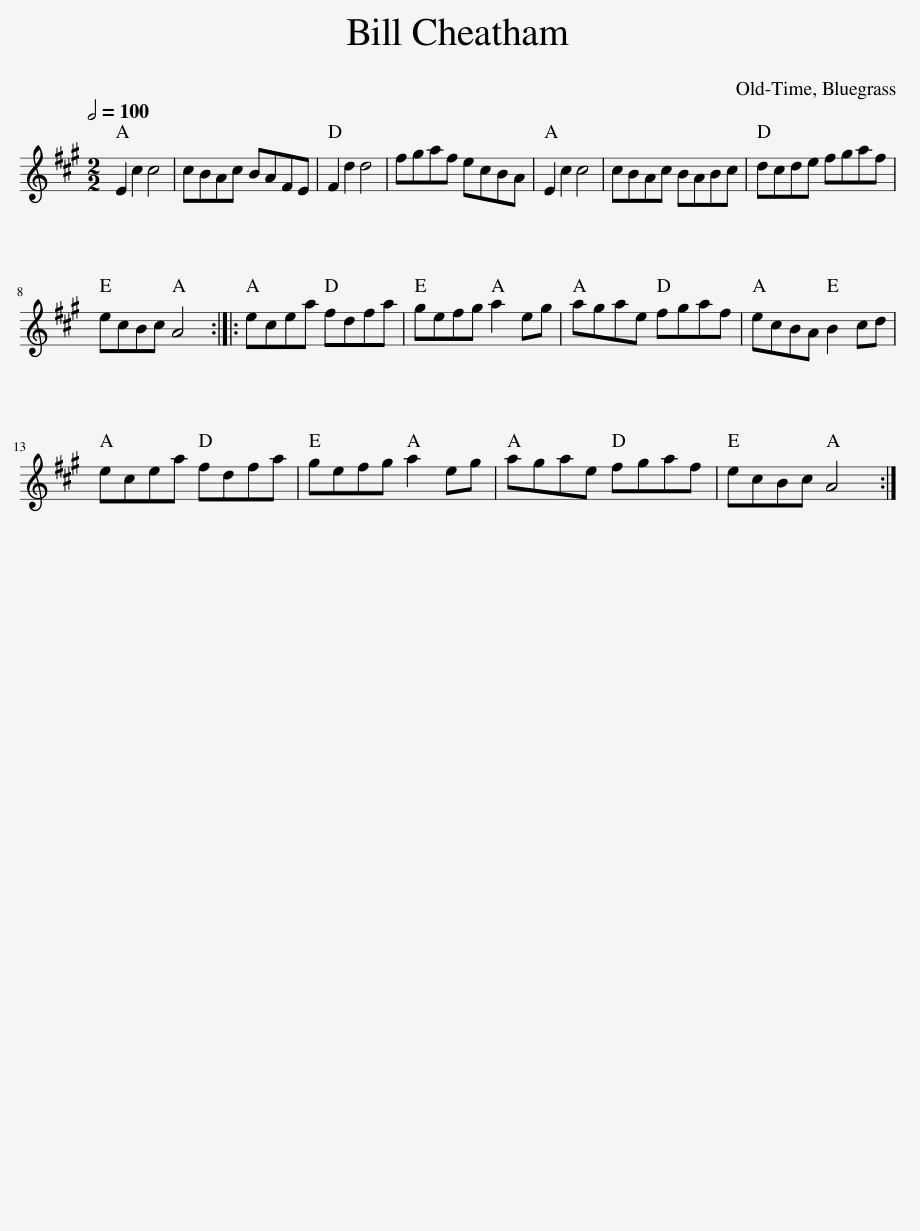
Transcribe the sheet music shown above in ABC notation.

X:1
L:1/8
Q:1/2=100
M:2/2
I:linebreak $
K:A
V:1 treble
V:1
 E2 c2 c4 | cBAc BAFE | F2 d2 d4 | fgaf ecBA | E2 c2 c4 | %5
 cBAc BABc | dcde fgaf |$ ecBc A4 :: ecea fdfa | gefg a2 eg | %10
 agae fgaf | ecBA B2 cd |$ ecea fdfa | gefg a2 eg | agae fgaf | %15
 ecBc A4 :| %16
